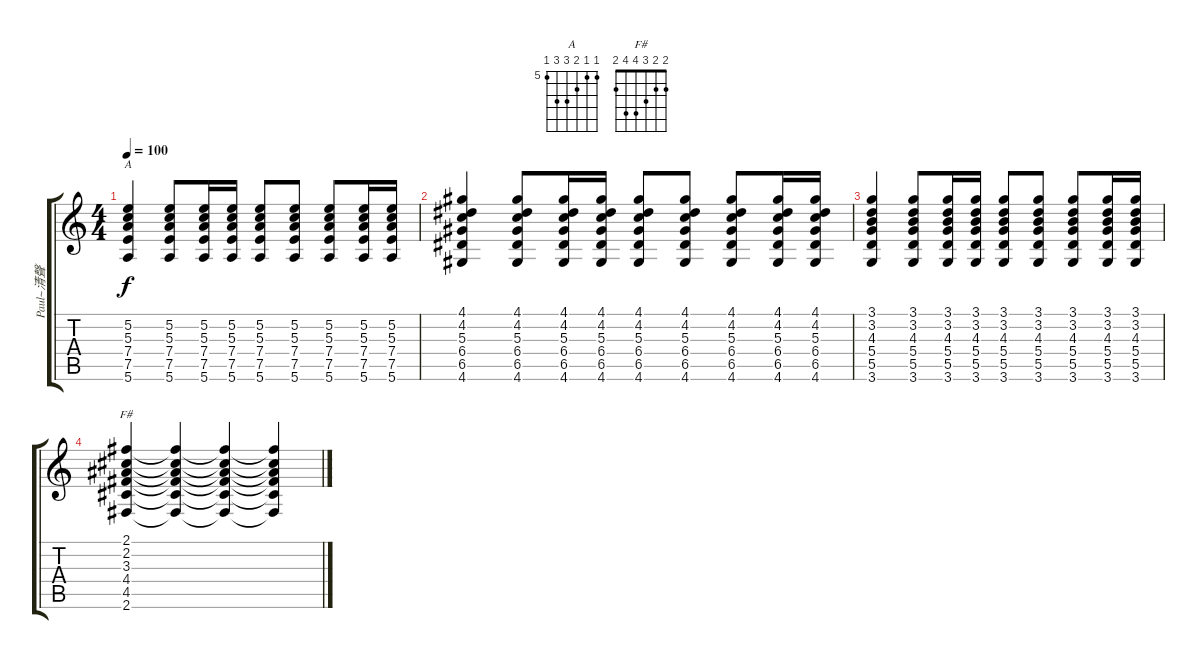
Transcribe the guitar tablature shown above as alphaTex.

\track ("Paul~清聲" "Paul~清聲") {instrument electricguitarclean}
\staff {score tabs}
\tuning (E4 B3 G3 D3 A2 E2) {hide}
\chord ("A" 5 5 6 7 7 5) {firstfret 5}
\chord ("F#" 2 2 3 4 4 2)
\ts (4 4)
\tempo 100
\clef g2
\ks c
(5.2 5.3 7.4 7.5 5.6).4{ch "A" dy f} (5.2 5.3 7.4 7.5 5.6).8 (5.2 5.3 7.4 7.5 5.6).16 (5.2 5.3 7.4 7.5 5.6).16 (5.2 5.3 7.4 7.5 5.6).8 (5.2 5.3 7.4 7.5 5.6).8 (5.2 5.3 7.4 7.5 5.6).8 (5.2 5.3 7.4 7.5 5.6).16 (5.2 5.3 7.4 7.5 5.6).16 |
(4.1 4.2 5.3 6.4 6.5 4.6).4 (4.1 4.2 5.3 6.4 6.5 4.6).8 (4.1 4.2 5.3 6.4 6.5 4.6).16 (4.1 4.2 5.3 6.4 6.5 4.6).16 (4.1 4.2 5.3 6.4 6.5 4.6).8 (4.1 4.2 5.3 6.4 6.5 4.6).8 (4.1 4.2 5.3 6.4 6.5 4.6).8 (4.1 4.2 5.3 6.4 6.5 4.6).16 (4.1 4.2 5.3 6.4 6.5 4.6).16 |
(3.1 3.2 4.3 5.4 5.5 3.6).4 (3.1 3.2 4.3 5.4 5.5 3.6).8 (3.1 3.2 4.3 5.4 5.5 3.6).16 (3.1 3.2 4.3 5.4 5.5 3.6).16 (3.1 3.2 4.3 5.4 5.5 3.6).8 (3.1 3.2 4.3 5.4 5.5 3.6).8 (3.1 3.2 4.3 5.4 5.5 3.6).8 (3.1 3.2 4.3 5.4 5.5 3.6).16 (3.1 3.2 4.3 5.4 5.5 3.6).16 |
(2.1 2.2 3.3 4.4 4.5 2.6).4{ch "F#"} (2.1{t} 2.2{t} 3.3{t} 4.4{t} 4.5{t} 2.6{t}).4 (2.1{t} 2.2{t} 3.3{t} 4.4{t} 4.5{t} 2.6{t}).4 (2.1{t} 2.2{t} 3.3{t} 4.4{t} 4.5{t} 2.6{t}).4
